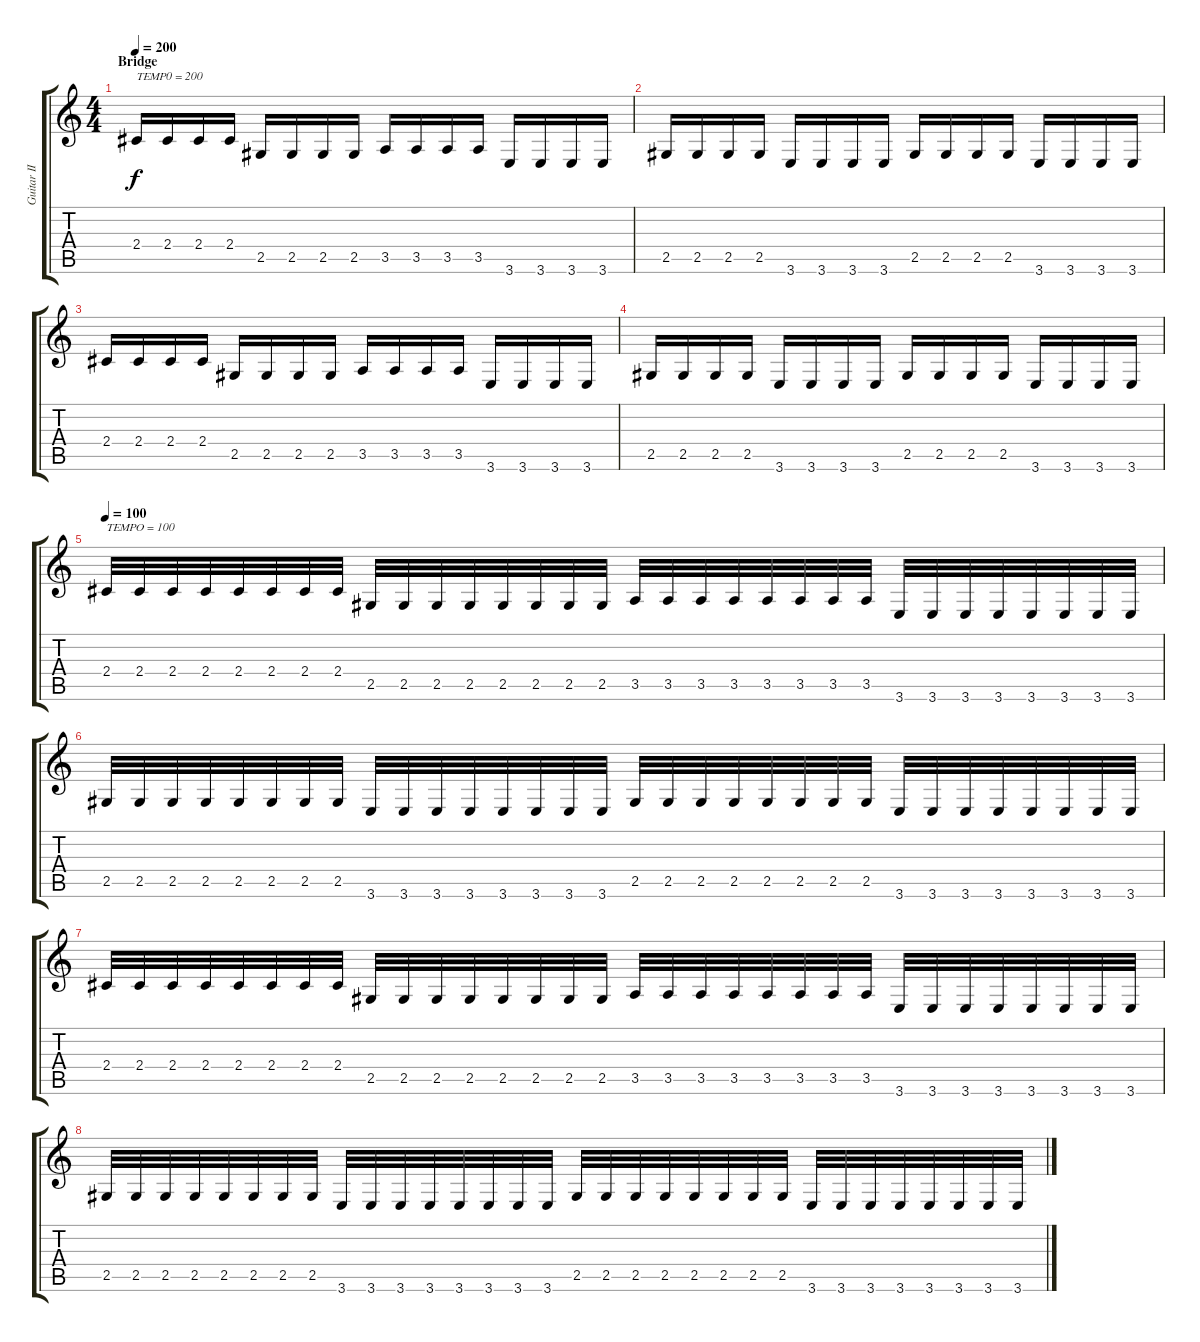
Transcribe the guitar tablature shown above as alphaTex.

\track ("Guitar II" "Guitar II") {instrument distortionguitar}
\staff {score tabs}
\tuning (Db4 Ab3 E3 B2 Gb2 Db2) {hide}
\ts (4 4)
\section ("" "Bridge")
\tempo 200
\clef g2
\ks c
2.4.16{txt "TEMP0 = 200" dy f} 2.4.16 2.4.16 2.4.16 2.5.16 2.5.16 2.5.16 2.5.16 3.5.16 3.5.16 3.5.16 3.5.16 3.6.16 3.6.16 3.6.16 3.6.16 |
2.5.16 2.5.16 2.5.16 2.5.16 3.6.16 3.6.16 3.6.16 3.6.16 2.5.16 2.5.16 2.5.16 2.5.16 3.6.16 3.6.16 3.6.16 3.6.16 |
2.4.16 2.4.16 2.4.16 2.4.16 2.5.16 2.5.16 2.5.16 2.5.16 3.5.16 3.5.16 3.5.16 3.5.16 3.6.16 3.6.16 3.6.16 3.6.16 |
2.5.16 2.5.16 2.5.16 2.5.16 3.6.16 3.6.16 3.6.16 3.6.16 2.5.16 2.5.16 2.5.16 2.5.16 3.6.16 3.6.16 3.6.16 3.6.16 |
\tempo 100
2.4.32{txt "TEMPO = 100"} 2.4.32 2.4.32 2.4.32 2.4.32 2.4.32 2.4.32 2.4.32 2.5.32 2.5.32 2.5.32 2.5.32 2.5.32 2.5.32 2.5.32 2.5.32 3.5.32 3.5.32 3.5.32 3.5.32 3.5.32 3.5.32 3.5.32 3.5.32 3.6.32 3.6.32 3.6.32 3.6.32 3.6.32 3.6.32 3.6.32 3.6.32 |
2.5.32 2.5.32 2.5.32 2.5.32 2.5.32 2.5.32 2.5.32 2.5.32 3.6.32 3.6.32 3.6.32 3.6.32 3.6.32 3.6.32 3.6.32 3.6.32 2.5.32 2.5.32 2.5.32 2.5.32 2.5.32 2.5.32 2.5.32 2.5.32 3.6.32 3.6.32 3.6.32 3.6.32 3.6.32 3.6.32 3.6.32 3.6.32 |
2.4.32 2.4.32 2.4.32 2.4.32 2.4.32 2.4.32 2.4.32 2.4.32 2.5.32 2.5.32 2.5.32 2.5.32 2.5.32 2.5.32 2.5.32 2.5.32 3.5.32 3.5.32 3.5.32 3.5.32 3.5.32 3.5.32 3.5.32 3.5.32 3.6.32 3.6.32 3.6.32 3.6.32 3.6.32 3.6.32 3.6.32 3.6.32 |
2.5.32 2.5.32 2.5.32 2.5.32 2.5.32 2.5.32 2.5.32 2.5.32 3.6.32 3.6.32 3.6.32 3.6.32 3.6.32 3.6.32 3.6.32 3.6.32 2.5.32 2.5.32 2.5.32 2.5.32 2.5.32 2.5.32 2.5.32 2.5.32 3.6.32 3.6.32 3.6.32 3.6.32 3.6.32 3.6.32 3.6.32 3.6.32
